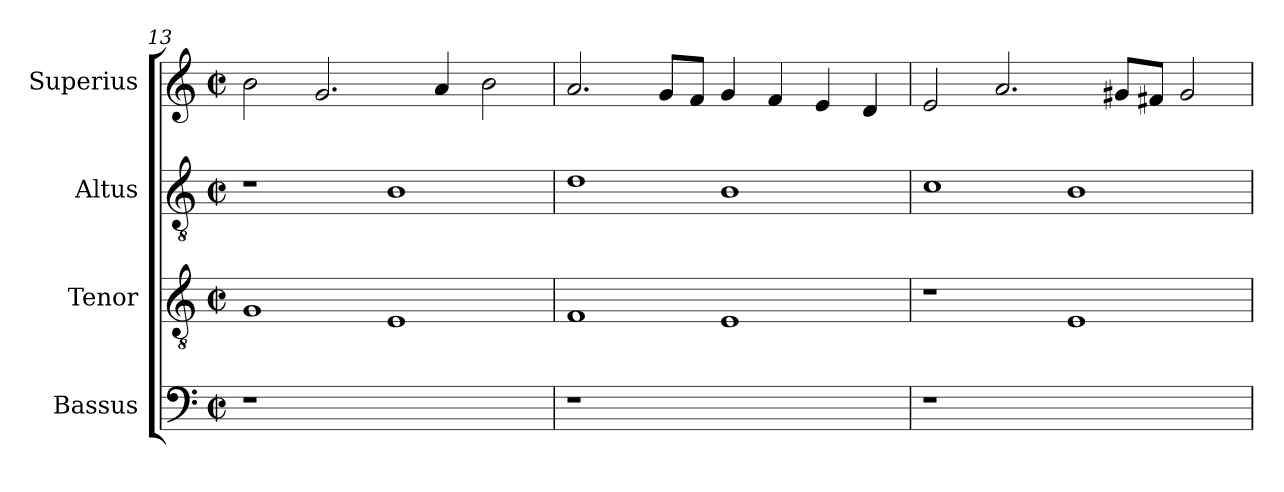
**kern	**kern	**kern	**kern
*part4	*part3	*part2	*part1
*staff4	*staff3	*staff2	*staff1
*I"Bassus	*I"Tenor	*I"Altus	*I"Superius
*I'B.	*I'T.	*	*I'S.
*clefF4	*clefGv2	*clefGv2	*clefG2
*	*ITrd7c12	*ITrd7c12	*
*k[]	*k[]	*k[]	*k[]
*C:	*C:	*C:	*C:
*M2/2	*M2/2	*M2/2	*M2/2
*met(c|)	*met(c|)	*met(c|)	*met(c|)
=13	=13	=13	=13
!LO:N:vis=1	!	!	!
1r	1GGi	1r	2bi\
.	.	.	2.gi/
1ryy	1EEi	1BBi	.
.	.	.	4ai/
.	.	.	2bi\
=14	=14	=14	=14
!LO:N:vis=1	!	!	!
1r	1FFi	1Di	2.ai/
.	.	.	8gi/L
.	.	.	8fi/J
1ryy	1EEi	1BBi	4gi/
.	.	.	4fi/
.	.	.	4ei/
.	.	.	4di/
=15	=15	=15	=15
!LO:N:vis=1	!	!	!
1r	1r	1Ci	2ei/
.	.	.	2.ai/
1ryy	1EEi	1BBi	.
.	.	.	8g#Xi/L
.	.	.	8f#Xi/J
.	.	.	2g#i/
=	=	=	=
*-	*-	*-	*-
